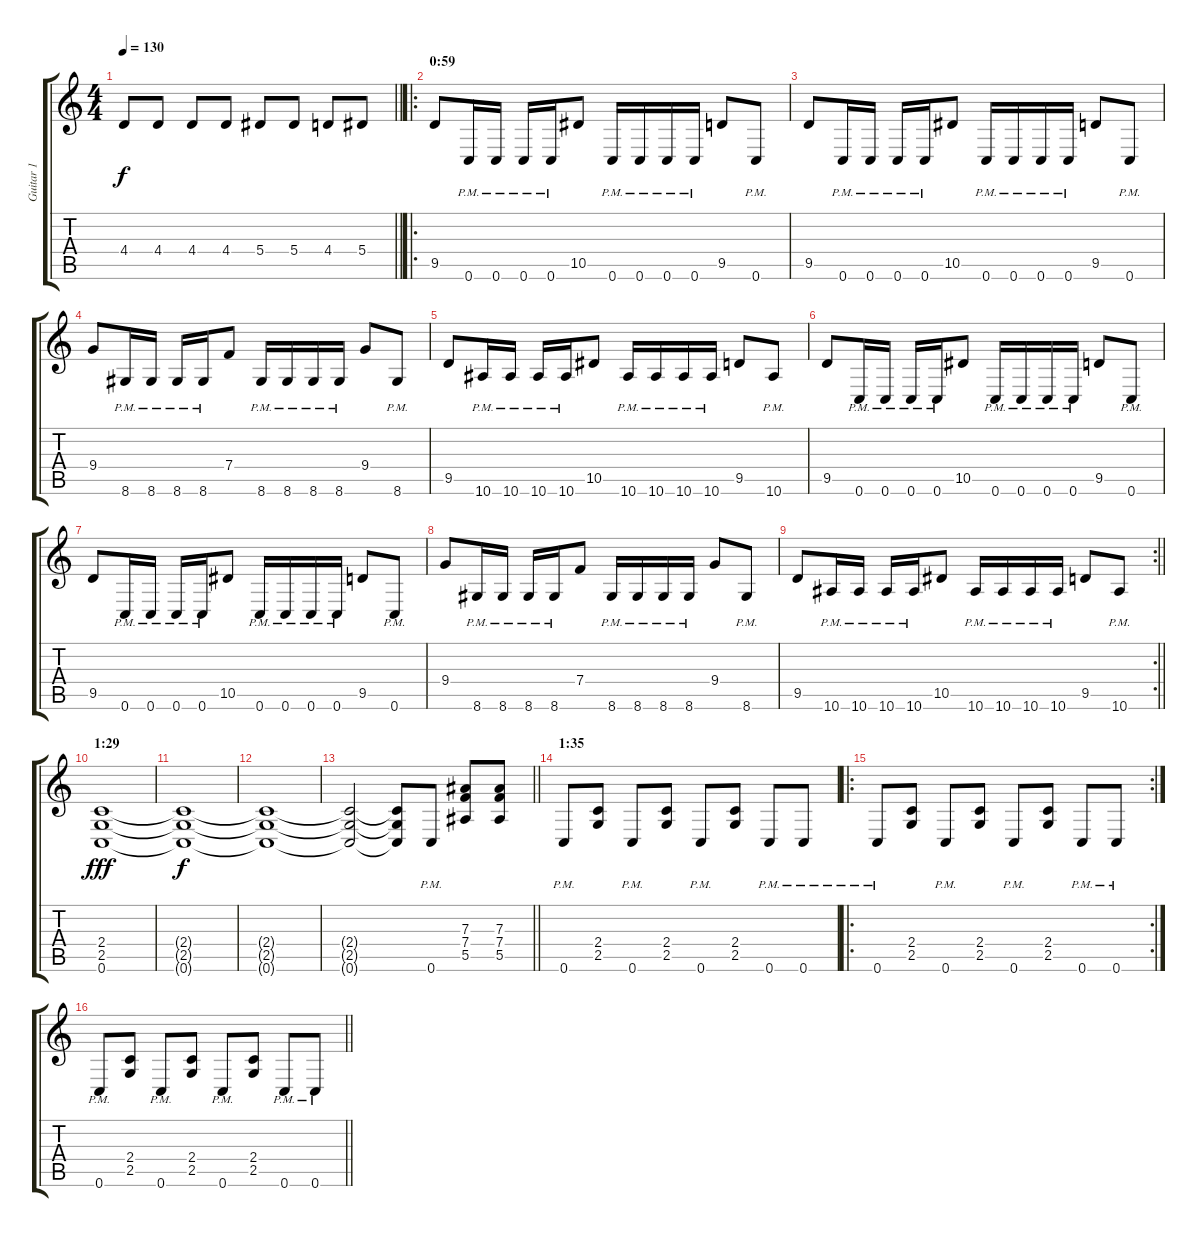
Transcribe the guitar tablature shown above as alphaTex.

\track ("Guitar 1" "Guitar 1") {instrument distortionguitar}
\staff {score tabs}
\tuning (C4 G3 Eb3 Bb2 F2 C2) {hide}
\ts (4 4)
\tempo 130
\clef g2
\barLineRight lightlight
\ks c
4.4.8{dy f} 4.4.8 4.4.8 4.4.8 5.4.8 5.4.8 4.4.8 5.4.8 |
\ro
\section ("" "0:59")
9.5.8{instrument distortionguitar} 0.6{pm}.16 0.6{pm}.16 0.6{pm}.16 0.6{pm}.16 10.5.8 0.6{pm}.16 0.6{pm}.16 0.6{pm}.16 0.6{pm}.16 9.5.8 0.6{pm}.8 |
9.5.8 0.6{pm}.16 0.6{pm}.16 0.6{pm}.16 0.6{pm}.16 10.5.8 0.6{pm}.16 0.6{pm}.16 0.6{pm}.16 0.6{pm}.16 9.5.8 0.6{pm}.8 |
9.4.8 8.6{pm}.16 8.6{pm}.16 8.6{pm}.16 8.6{pm}.16 7.4.8 8.6{pm}.16 8.6{pm}.16 8.6{pm}.16 8.6{pm}.16 9.4.8 8.6{pm}.8 |
9.5.8 10.6{pm}.16 10.6{pm}.16 10.6{pm}.16 10.6{pm}.16 10.5.8 10.6{pm}.16 10.6{pm}.16 10.6{pm}.16 10.6{pm}.16 9.5.8 10.6{pm}.8 |
9.5.8 0.6{pm}.16 0.6{pm}.16 0.6{pm}.16 0.6{pm}.16 10.5.8 0.6{pm}.16 0.6{pm}.16 0.6{pm}.16 0.6{pm}.16 9.5.8 0.6{pm}.8 |
9.5.8 0.6{pm}.16 0.6{pm}.16 0.6{pm}.16 0.6{pm}.16 10.5.8 0.6{pm}.16 0.6{pm}.16 0.6{pm}.16 0.6{pm}.16 9.5.8 0.6{pm}.8 |
9.4.8 8.6{pm}.16 8.6{pm}.16 8.6{pm}.16 8.6{pm}.16 7.4.8 8.6{pm}.16 8.6{pm}.16 8.6{pm}.16 8.6{pm}.16 9.4.8 8.6{pm}.8 |
\rc 2
\barLineRight lightlight
9.5.8 10.6{pm}.16 10.6{pm}.16 10.6{pm}.16 10.6{pm}.16 10.5.8 10.6{pm}.16 10.6{pm}.16 10.6{pm}.16 10.6{pm}.16 9.5.8 10.6{pm}.8 |
\section ("" "1:29")
(2.4 2.5 0.6).1{dy fff} |
(2.4{t} 2.5{t} 0.6{t}).1{dy f} |
(2.4{t} 2.5{t} 0.6{t}).1 |
\barLineRight lightlight
(2.4{t} 2.5{t} 0.6{t}).2 (2.4{t} 2.5{t} 0.6{t}).8 0.6{pm}.8 (7.3 7.4 5.5).8 (7.3 7.4 5.5).8 |
\section ("" "1:35")
0.6{pm}.8 (2.4 2.5).8 0.6{pm}.8 (2.4 2.5).8 0.6{pm}.8 (2.4 2.5).8 0.6{pm}.8 0.6{pm}.8 |
\ro
\rc 2
0.6{pm}.8 (2.4 2.5).8 0.6{pm}.8 (2.4 2.5).8 0.6{pm}.8 (2.4 2.5).8 0.6{pm}.8 0.6{pm}.8 |
\barLineRight lightlight
0.6{pm}.8 (2.4 2.5).8 0.6{pm}.8 (2.4 2.5).8 0.6{pm}.8 (2.4 2.5).8 0.6{pm}.8 0.6{pm}.8
